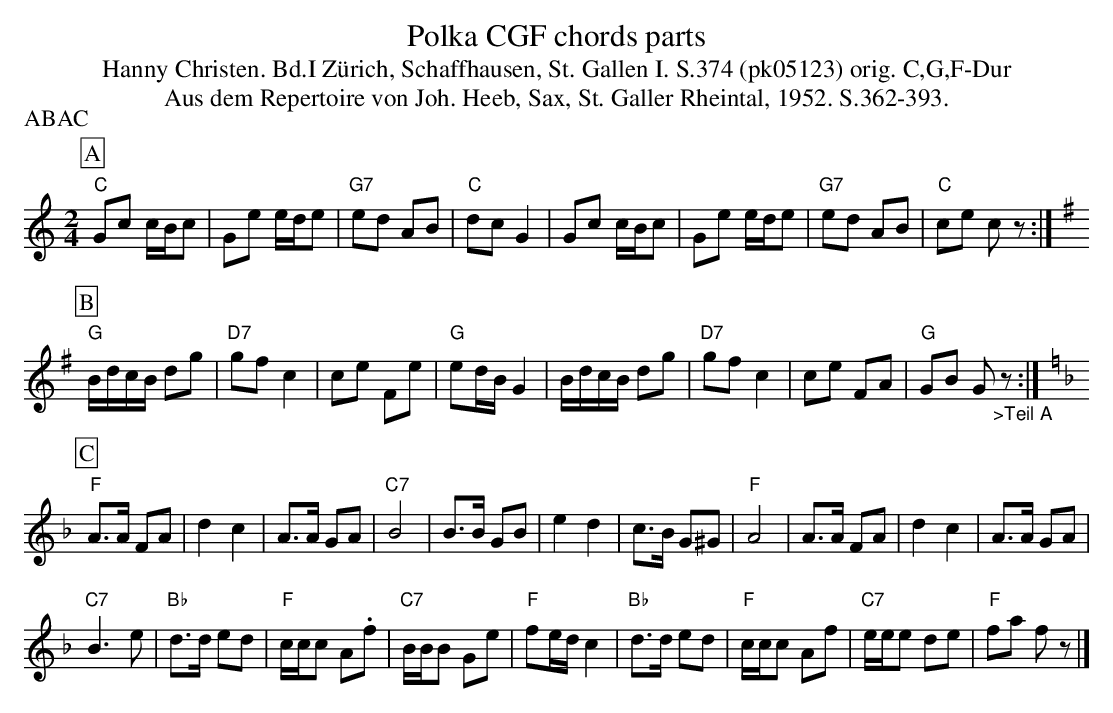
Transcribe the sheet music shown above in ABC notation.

X:1
T: Polka CGF chords parts
P:ABAC
T:Hanny Christen. Bd.I Zürich, Schaffhausen, St. Gallen I. S.374 (pk05123) orig. C,G,F-Dur
T: Aus dem Repertoire von Joh. Heeb, Sax, St. Galler Rheintal, 1952. S.362-393.
M:2/4
L:1/16
K:C %%MIDI gchordon
[P:A] "C"G2c2 cBc2 | G2e2 ede2 | "G7"e2d2 A2B2 | "C"d2c2G4 | G2c2 cBc2 | G2e2 ede2 | "G7"e2d2 A2B2 | "C"c2e2 c2z2 :| [K:G]
[P:B] "G"BdcB d2g2 | "D7"g2f2c4 | c2e2 F2e2 | "G"e2dBG4 | BdcB d2g2 | "D7"g2f2c4 | c2e2 F2A2 | "G"G2B2 G2"_>Teil A"z2 :| [K:F]
[P:C] "F"A3A F2A2 | d4c4 | A3A G2A2 | "C7"B8 | B3B G2B2 |  e4d4 | c3B G2^G2 | "F"A8 | A3A F2A2 | d4c4 | A3A G2A2 |
"C7"B6e2 | "Bb"d3d e2d2 | "F"ccc2 A2.f2 | "C7"BBB2 G2e2 | "F"f2ed c4 | "Bb"d3d e2d2 |  "F"ccc2 A2f2 |  "C7"eee2 d2e2 | "F"f2a2 f2z2 |]
